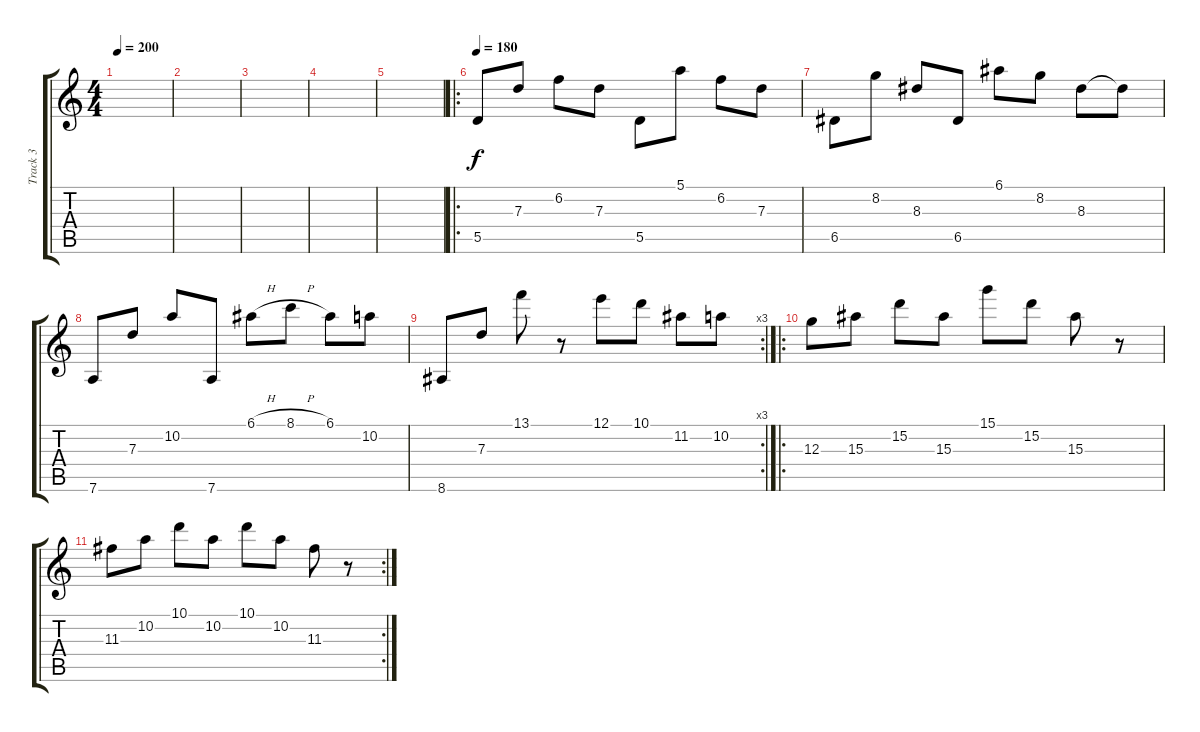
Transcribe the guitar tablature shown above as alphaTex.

\track ("Track 3" "Track 3") {instrument distortionguitar}
\staff {score tabs}
\tuning (E4 B3 G3 D3 A2 D2) {hide}
\ts (4 4)
\tempo 200
\clef g2
\ks c
|
|
|
|
|
\ro
\tempo 180
5.5.8{instrument acousticguitarsteel} 7.3.8 6.2.8 7.3.8 5.5.8 5.1.8 6.2.8 7.3.8 |
6.5.8 8.2.8 8.3.8 6.5.8 6.1.8 8.2.8 8.3.8 8.3{t}.8 |
7.6.8 7.3.8 10.2.8 7.6.8 6.1{h}.8 8.1{h}.8 6.1.8 10.2.8 |
\rc 3
8.6.8 7.3.8 13.1.8 r.8 12.1.8 10.1.8 11.2.8 10.2.8 |
\ro
12.3.8 15.3.8 15.2.8 15.3.8 15.1.8 15.2.8 15.3.8 r.8 |
\rc 2
11.3.8 10.2.8 10.1.8 10.2.8 10.1.8 10.2.8 11.3.8 r.8
